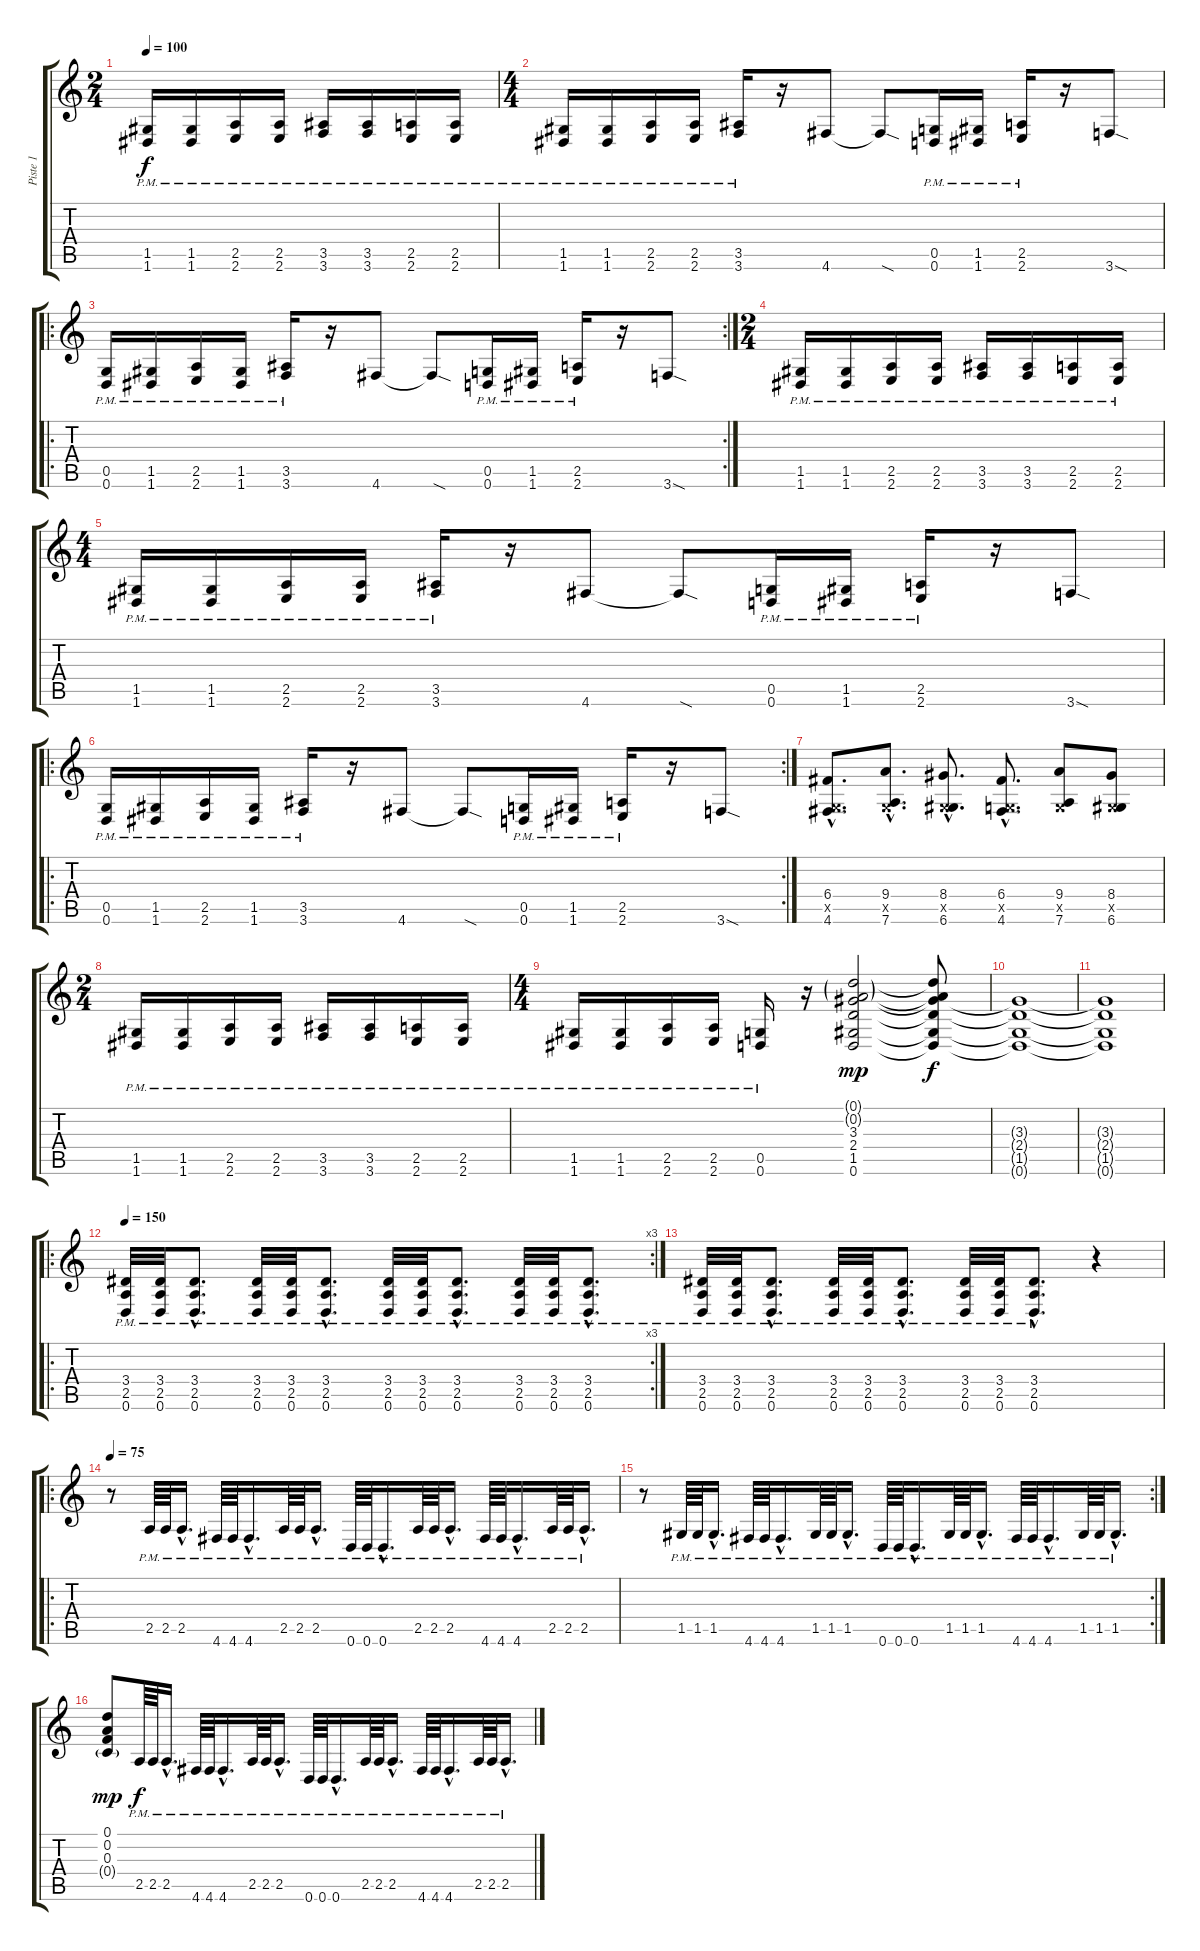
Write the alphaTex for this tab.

\track ("Piste 1" "Piste 1") {instrument distortionguitar}
\staff {score tabs}
\tuning (D4 A3 F3 C3 G2 D2) {hide}
\ts (2 4)
\tempo 100
\clef g2
\ks c
(1.5{pm} 1.6{pm}).16{dy f} (1.5{pm} 1.6{pm}).16 (2.5{pm} 2.6{pm}).16 (2.5{pm} 2.6{pm}).16 (3.5{pm} 3.6{pm}).16 (3.5{pm} 3.6{pm}).16 (2.5{pm} 2.6{pm}).16 (2.5{pm} 2.6{pm}).16 |
\ts (4 4)
(1.5{pm} 1.6{pm}).16 (1.5{pm} 1.6{pm}).16 (2.5{pm} 2.6{pm}).16 (2.5{pm} 2.6{pm}).16 (3.5{pm} 3.6{pm}).16 r.16 4.6.8 4.6{sod t}.8 (0.5{pm} 0.6{pm}).16 (1.5{pm} 1.6{pm}).16 (2.5{pm} 2.6{pm}).16 r.16 3.6{sod}.8 |
\ro
\rc 2
(0.5{pm} 0.6{pm}).16 (1.5{pm} 1.6{pm}).16 (2.5{pm} 2.6{pm}).16 (1.5{pm} 1.6{pm}).16 (3.5{pm} 3.6{pm}).16 r.16 4.6.8 4.6{sod t}.8 (0.5{pm} 0.6{pm}).16 (1.5{pm} 1.6{pm}).16 (2.5{pm} 2.6{pm}).16 r.16 3.6{sod}.8 |
\ts (2 4)
(1.5{pm} 1.6{pm}).16 (1.5{pm} 1.6{pm}).16 (2.5{pm} 2.6{pm}).16 (2.5{pm} 2.6{pm}).16 (3.5{pm} 3.6{pm}).16 (3.5{pm} 3.6{pm}).16 (2.5{pm} 2.6{pm}).16 (2.5{pm} 2.6{pm}).16 |
\ts (4 4)
(1.5{pm} 1.6{pm}).16 (1.5{pm} 1.6{pm}).16 (2.5{pm} 2.6{pm}).16 (2.5{pm} 2.6{pm}).16 (3.5{pm} 3.6{pm}).16 r.16 4.6.8 4.6{sod t}.8 (0.5{pm} 0.6{pm}).16 (1.5{pm} 1.6{pm}).16 (2.5{pm} 2.6{pm}).16 r.16 3.6{sod}.8 |
\ro
\rc 2
(0.5{pm} 0.6{pm}).16 (1.5{pm} 1.6{pm}).16 (2.5{pm} 2.6{pm}).16 (1.5{pm} 1.6{pm}).16 (3.5{pm} 3.6{pm}).16 r.16 4.6.8 4.6{sod t}.8 (0.5{pm} 0.6{pm}).16 (1.5{pm} 1.6{pm}).16 (2.5{pm} 2.6{pm}).16 r.16 3.6{sod}.8 |
(6.4{hac} 0.5{hac x} 4.6{hac}).8{d} (9.4{hac} 0.5{hac x} 7.6{hac}).8{d} (8.4{hac} 0.5{hac x} 6.6{hac}).8{d} (6.4{hac} 0.5{hac x} 4.6{hac}).8{d} (9.4 0.5{x} 7.6).8 (8.4 0.5{x} 6.6).8 |
\ts (2 4)
(1.5{pm} 1.6{pm}).16 (1.5{pm} 1.6{pm}).16 (2.5{pm} 2.6{pm}).16 (2.5{pm} 2.6{pm}).16 (3.5{pm} 3.6{pm}).16 (3.5{pm} 3.6{pm}).16 (2.5{pm} 2.6{pm}).16 (2.5{pm} 2.6{pm}).16 |
\ts (4 4)
(1.5{pm} 1.6{pm}).16 (1.5{pm} 1.6{pm}).16 (2.5{pm} 2.6{pm}).16 (2.5{pm} 2.6{pm}).16 (0.5{pm} 0.6{pm}).16 r.16 (0.1{g} 0.2{g} 3.3 2.4 1.5 0.6).2{dy mp} (0.1{t} 0.2{t} 3.3{t} 2.4{t} 1.5{t} 0.6{t}).8{dy f} |
(3.3{t} 2.4{t} 1.5{t} 0.6{t}).1 |
(3.3{t} 2.4{t} 1.5{t} 0.6{t}).1 |
\ro
\rc 3
\tempo 150
(3.4{pm} 2.5{pm} 0.6{pm}).32 (3.4{pm} 2.5{pm} 0.6{pm}).32 (3.4{hac pm} 2.5{hac pm} 0.6{hac pm}).8{d} (3.4{pm} 2.5{pm} 0.6{pm}).32 (3.4{pm} 2.5{pm} 0.6{pm}).32 (3.4{hac pm} 2.5{hac pm} 0.6{hac pm}).8{d} (3.4{pm} 2.5{pm} 0.6{pm}).32 (3.4{pm} 2.5{pm} 0.6{pm}).32 (3.4{hac pm} 2.5{hac pm} 0.6{hac pm}).8{d} (3.4{pm} 2.5{pm} 0.6{pm}).32 (3.4{pm} 2.5{pm} 0.6{pm}).32 (3.4{hac pm} 2.5{hac pm} 0.6{hac pm}).8{d} |
(3.4{pm} 2.5{pm} 0.6{pm}).32 (3.4{pm} 2.5{pm} 0.6{pm}).32 (3.4{hac pm} 2.5{hac pm} 0.6{hac pm}).8{d} (3.4{pm} 2.5{pm} 0.6{pm}).32 (3.4{pm} 2.5{pm} 0.6{pm}).32 (3.4{hac pm} 2.5{hac pm} 0.6{hac pm}).8{d} (3.4{pm} 2.5{pm} 0.6{pm}).32 (3.4{pm} 2.5{pm} 0.6{pm}).32 (3.4{hac pm} 2.5{hac pm} 0.6{hac pm}).8{d} r.4 |
\ro
\tempo 75
r.8 2.5{pm}.64 2.5{pm}.64 2.5{hac pm}.16{d} 4.6{pm}.64 4.6{pm}.64 4.6{hac pm}.16{d} 2.5{pm}.64 2.5{pm}.64 2.5{hac pm}.16{d} 0.6{pm}.64 0.6{pm}.64 0.6{hac pm}.16{d} 2.5{pm}.64 2.5{pm}.64 2.5{hac pm}.16{d} 4.6{pm}.64 4.6{pm}.64 4.6{hac pm}.16{d} 2.5{pm}.64 2.5{pm}.64 2.5{hac pm}.16{d} |
\rc 2
r.8 1.5{pm}.64 1.5{pm}.64 1.5{hac pm}.16{d} 4.6{pm}.64 4.6{pm}.64 4.6{hac pm}.16{d} 1.5{pm}.64 1.5{pm}.64 1.5{hac pm}.16{d} 0.6{pm}.64 0.6{pm}.64 0.6{hac pm}.16{d} 1.5{pm}.64 1.5{pm}.64 1.5{hac pm}.16{d} 4.6{pm}.64 4.6{pm}.64 4.6{hac pm}.16{d} 1.5{pm}.64 1.5{pm}.64 1.5{hac pm}.16{d} |
(0.1 0.2 0.3 0.4{g}).8{dy mp} 2.5{pm}.64{dy f} 2.5{pm}.64 2.5{hac pm}.16{d} 4.6{pm}.64 4.6{pm}.64 4.6{hac pm}.16{d} 2.5{pm}.64 2.5{pm}.64 2.5{hac pm}.16{d} 0.6{pm}.64 0.6{pm}.64 0.6{hac pm}.16{d} 2.5{pm}.64 2.5{pm}.64 2.5{hac pm}.16{d} 4.6{pm}.64 4.6{pm}.64 4.6{hac pm}.16{d} 2.5{pm}.64 2.5{pm}.64 2.5{hac pm}.16{d}
